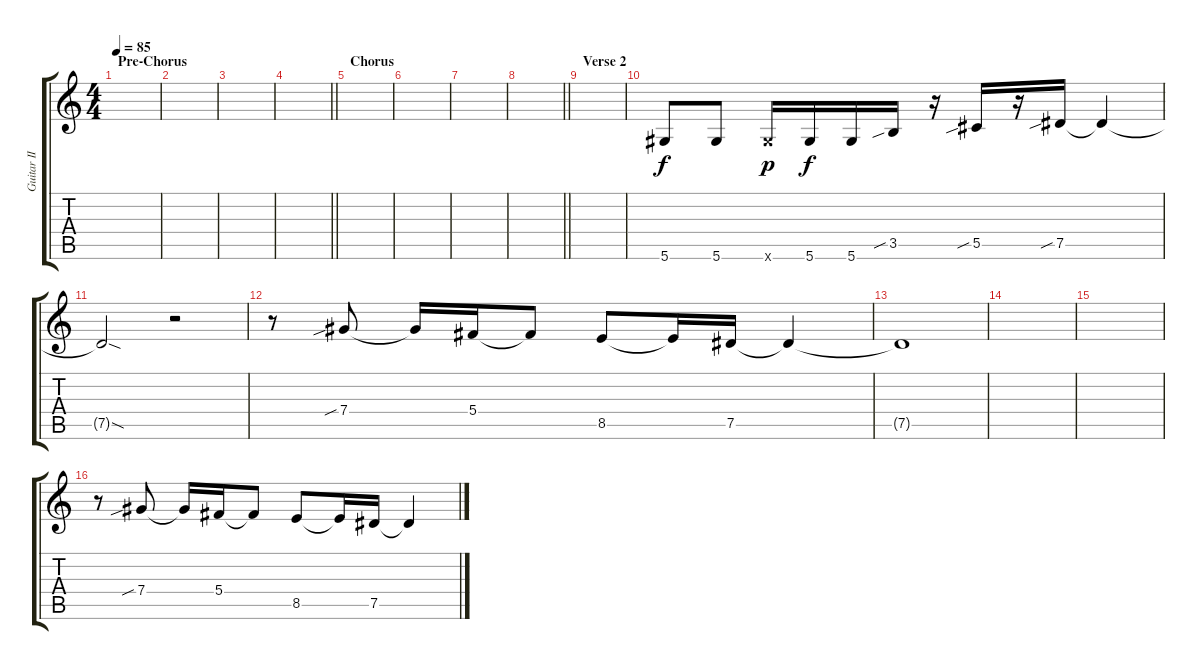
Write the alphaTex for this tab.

\track ("Guitar II (Clean) - Jade" "Guitar II ") {instrument electricguitarjazz}
\staff {score tabs}
\tuning (Eb4 Bb3 Gb3 Db3 Ab2 Eb2) {hide}
\ts (4 4)
\section ("" "Pre-Chorus")
\tempo 85
\clef g2
\ks c
|
|
|
\barLineRight lightlight
|
\section ("" "Chorus")
|
|
|
\barLineRight lightlight
|
\section ("" "Verse 2")
|
5.6.8 5.6.8 5.6{x}.16{dy p} 5.6.16{dy f} 5.6.16 3.5{sib}.16 r.16 5.5{sib}.16 r.16 7.5{sib}.16 7.5{t}.4 |
7.5{sod t}.2 r.2 |
r.8 7.4{sib}.8 7.4{t}.16 5.4.16 5.4{t}.8 8.5.8 8.5{t}.16 7.5.16 7.5{t}.4 |
7.5{t}.1 |
|
|
r.8 7.4{sib}.8 7.4{t}.16 5.4.16 5.4{t}.8 8.5.8 8.5{t}.16 7.5.16 7.5{t}.4
